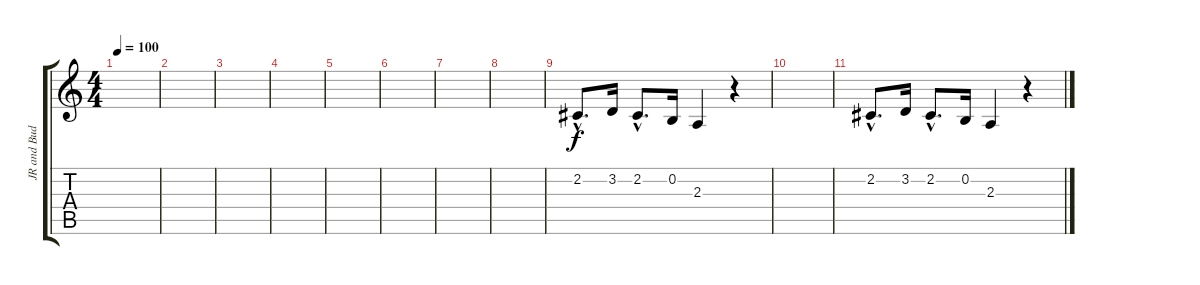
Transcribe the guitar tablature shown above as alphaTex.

\track ("JR and Buddy" "JR and Bud") {instrument tenorsax}
\staff {score tabs}
\tuning (E4 B3 G3 D3 A2 E2) {hide}
\ts (4 4)
\tempo 100
\clef g2
\ks c
|
|
|
|
|
|
|
|
2.2{hac}.8{d} 3.2.16 2.2{hac}.8{d} 0.2.16 2.3.4 r.4 |
|
2.2{hac}.8{d} 3.2.16 2.2{hac}.8{d} 0.2.16 2.3.4 r.4
